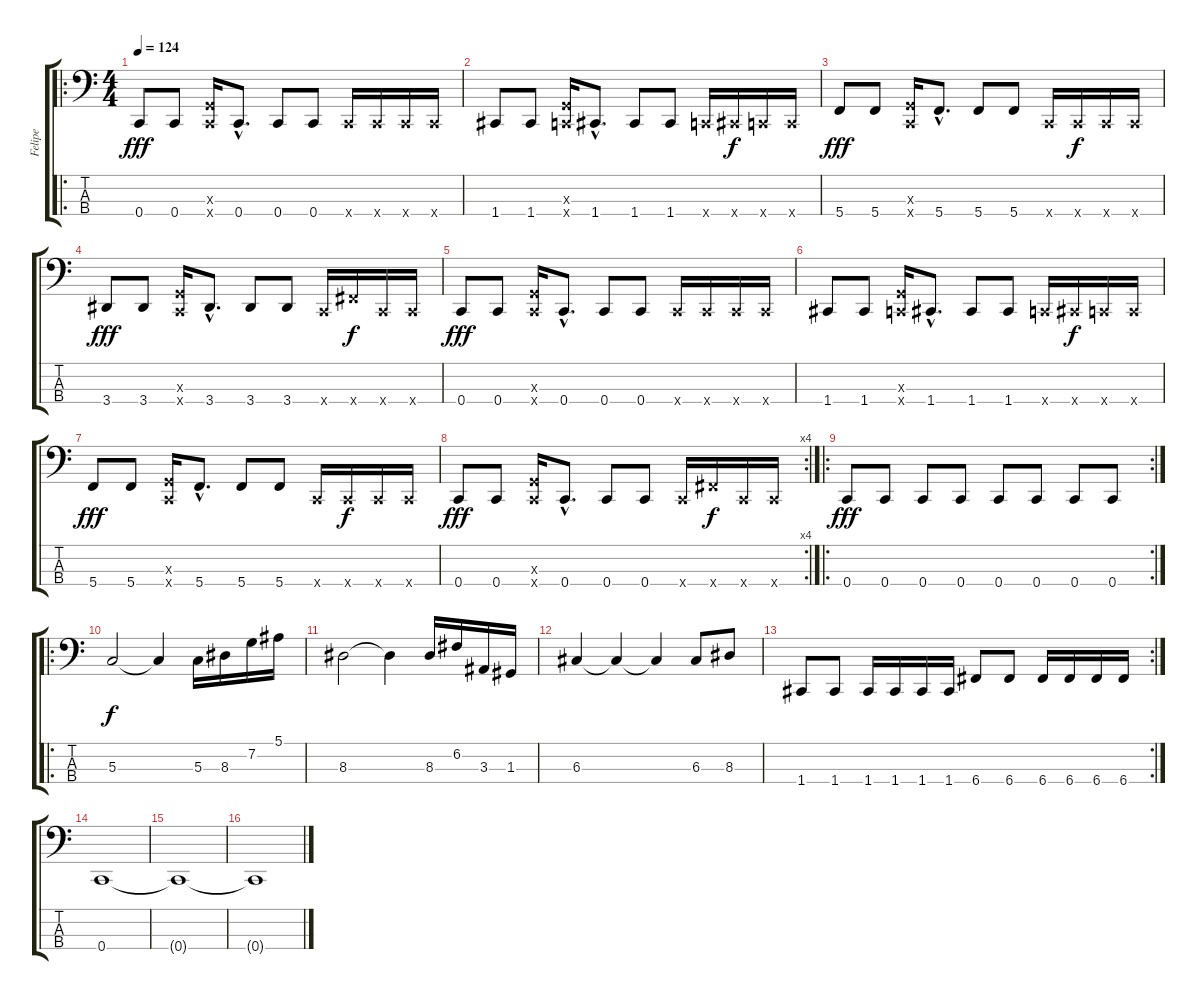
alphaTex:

\track ("Felipe" "Felipe") {instrument electricbassfinger}
\staff {score tabs}
\tuning (F2 C2 G1 C1) {hide}
\ro
\ts (4 4)
\tempo 124
\clef f4
\ks c
0.4.8{dy fff} 0.4.8 (0.3{x} 0.4{x}).16 0.4{hac}.8{d} 0.4.8 0.4.8 0.4{x}.16 0.4{x}.16 0.4{x}.16 0.4{x}.16 |
1.4.8 1.4.8 (0.3{x} 0.4{x}).16 1.4{hac}.8{d} 1.4.8 1.4.8 0.4{x}.16 1.4{x}.16{dy f} 0.4{x}.16 0.4{x}.16 |
5.4.8{dy fff} 5.4.8 (0.3{x} 0.4{x}).16 5.4{hac}.8{d} 5.4.8 5.4.8 0.4{x}.16 0.4{x}.16{dy f} 0.4{x}.16 0.4{x}.16 |
3.4.8{dy fff} 3.4.8 (0.3{x} 0.4{x}).16 3.4{hac}.8{d} 3.4.8 3.4.8 0.4{x}.16 6.4{x}.16{dy f} 0.4{x}.16 0.4{x}.16 |
0.4.8{dy fff} 0.4.8 (0.3{x} 0.4{x}).16 0.4{hac}.8{d} 0.4.8 0.4.8 0.4{x}.16 0.4{x}.16 0.4{x}.16 0.4{x}.16 |
1.4.8 1.4.8 (0.3{x} 0.4{x}).16 1.4{hac}.8{d} 1.4.8 1.4.8 0.4{x}.16 1.4{x}.16{dy f} 0.4{x}.16 0.4{x}.16 |
5.4.8{dy fff} 5.4.8 (0.3{x} 0.4{x}).16 5.4{hac}.8{d} 5.4.8 5.4.8 0.4{x}.16 0.4{x}.16{dy f} 0.4{x}.16 0.4{x}.16 |
\rc 4
0.4.8{dy fff} 0.4.8 (0.3{x} 0.4{x}).16 0.4{hac}.8{d} 0.4.8 0.4.8 0.4{x}.16 6.4{x}.16{dy f} 0.4{x}.16 0.4{x}.16 |
\ro
\rc 2
0.4.8{dy fff} 0.4.8 0.4.8 0.4.8 0.4.8 0.4.8 0.4.8 0.4.8 |
\ro
5.3.2{dy f instrument slapbass1} 5.3{t}.4 5.3.16 8.3.16 7.2.16 5.1.16 |
8.3.2 8.3{t}.4 8.3.16 6.2.16 3.3.16 1.3.16 |
6.3.4 6.3{t}.4 6.3{t}.4 6.3.8 8.3.8 |
\rc 2
1.4.8 1.4.8 1.4.16 1.4.16 1.4.16 1.4.16 6.4.8 6.4.8 6.4.16 6.4.16 6.4.16 6.4.16 |
0.4.1{instrument electricbassfinger} |
0.4{t}.1 |
0.4{t}.1
